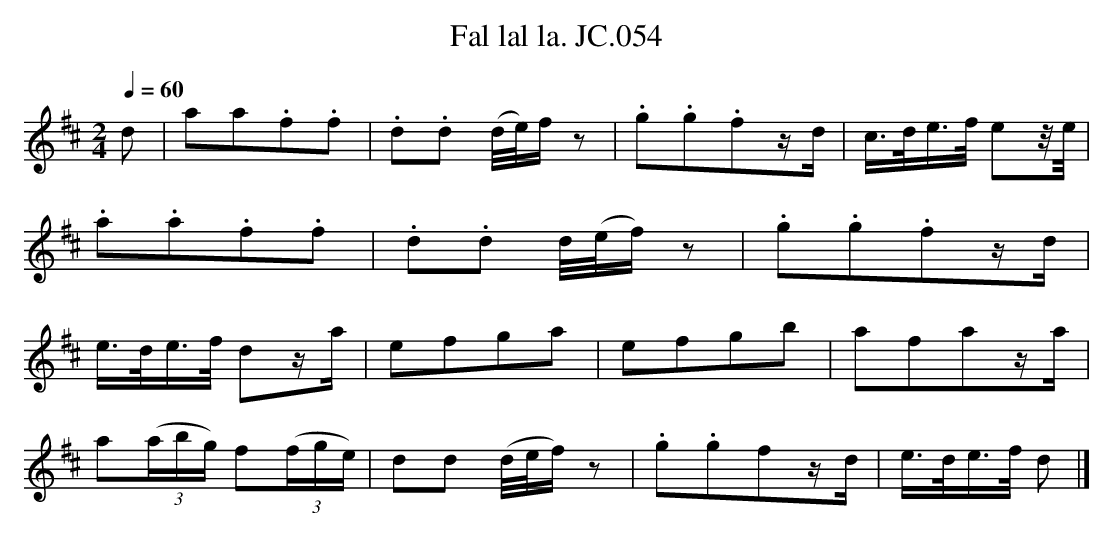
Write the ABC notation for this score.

X:1
T:Fal lal la. JC.054
M:2/4
L:1/8
Q:1/4=60
K:D
d|aa.f.f|.d.d (d/4e/4)f/z|\\
.g.g.fz/d/|c3/4d/4e3/4f/4 ez/4e/4|
.a.a.f.f|.d.d d/4(e/4f/)z|.g.g.fz/d/|
e3/4d/4e3/4f/4 dz/a/|efga|efgb|afaz/a/|
a((3a/b/g/) f((3f/g/e/)|\\
dd (d/4e/4f/)z|.g.gfz/d/|e3/4d/4e3/4f/4 d|]
